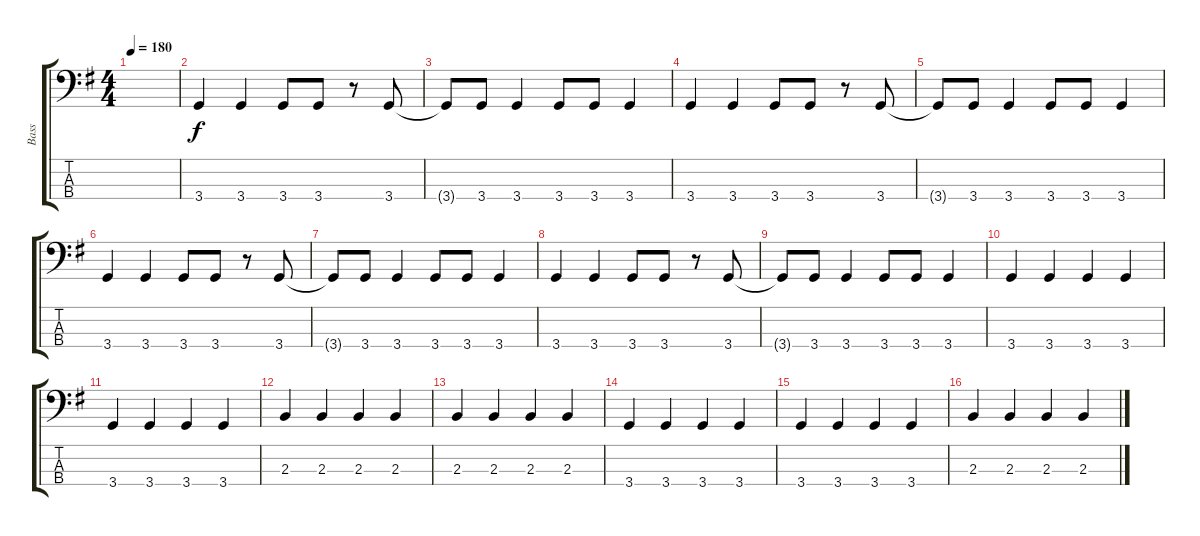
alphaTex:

\track ("Bass" "Bass") {instrument electricbassfinger}
\staff {score tabs}
\tuning (G2 D2 A1 E1) {hide}
\ts (4 4)
\tempo 180
\clef f4
\ks g
|
3.4.4 3.4.4 3.4.8 3.4.8 r.8 3.4.8 |
3.4{t}.8 3.4.8 3.4.4 3.4.8 3.4.8 3.4.4 |
3.4.4 3.4.4 3.4.8 3.4.8 r.8 3.4.8 |
3.4{t}.8 3.4.8 3.4.4 3.4.8 3.4.8 3.4.4 |
3.4.4 3.4.4 3.4.8 3.4.8 r.8 3.4.8 |
3.4{t}.8 3.4.8 3.4.4 3.4.8 3.4.8 3.4.4 |
3.4.4 3.4.4 3.4.8 3.4.8 r.8 3.4.8 |
3.4{t}.8 3.4.8 3.4.4 3.4.8 3.4.8 3.4.4 |
3.4.4 3.4.4 3.4.4 3.4.4 |
3.4.4 3.4.4 3.4.4 3.4.4 |
2.3.4 2.3.4 2.3.4 2.3.4 |
2.3.4 2.3.4 2.3.4 2.3.4 |
3.4.4 3.4.4 3.4.4 3.4.4 |
3.4.4 3.4.4 3.4.4 3.4.4 |
2.3.4 2.3.4 2.3.4 2.3.4
